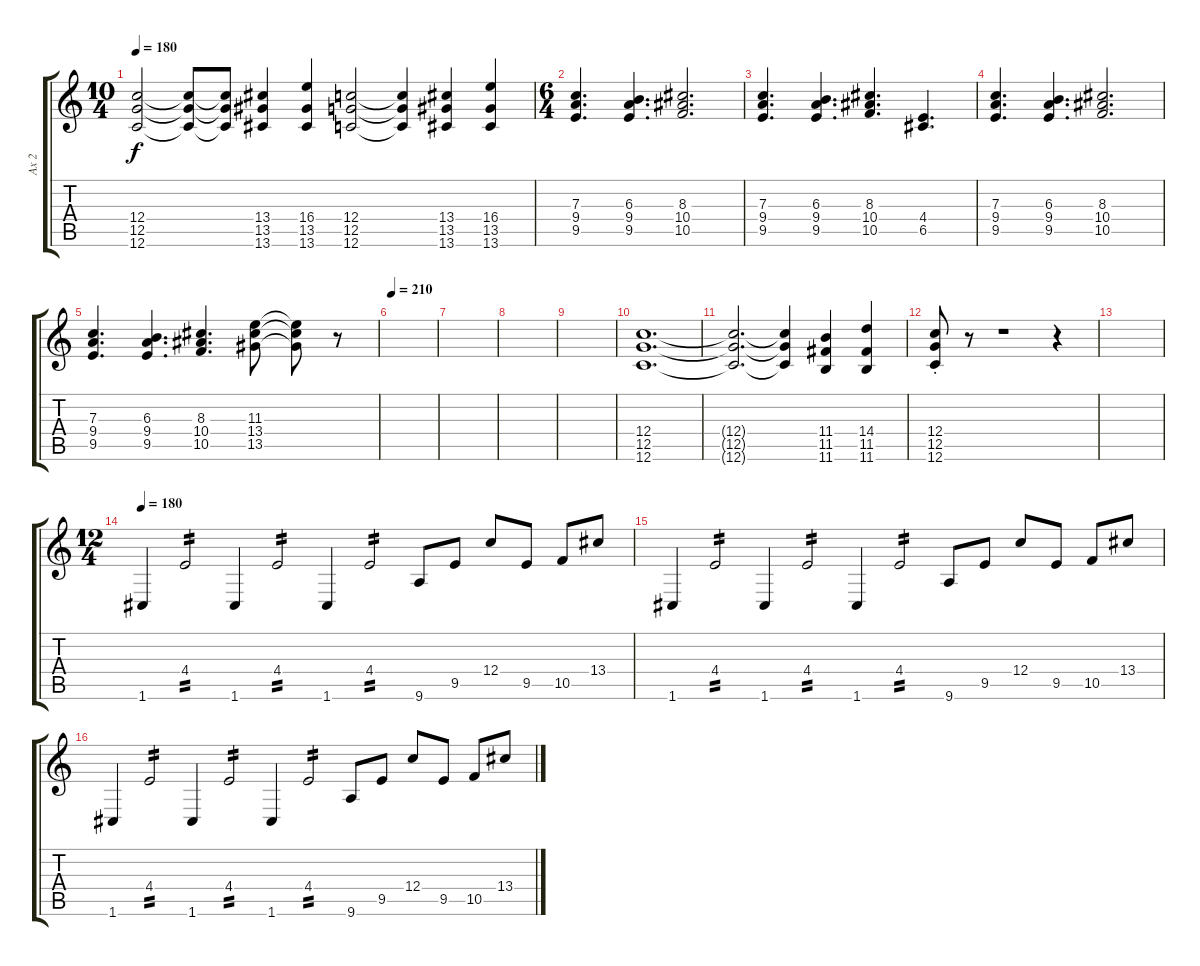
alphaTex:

\track ("Ax 2" "Ax 2") {instrument distortionguitar}
\staff {score tabs}
\tuning (D4 A3 F3 C3 G2 C2) {hide}
\ts (10 4)
\tempo 180
\clef g2
\ks c
(12.4 12.5 12.6).2{dy f} (12.4{t} 12.5{t} 12.6{t}).8 (12.4{t} 12.5{t} 12.6{t}).8 (13.4 13.5 13.6).4 (16.4 13.5 13.6).4 (12.4 12.5 12.6).2 (12.4{t} 12.5{t} 12.6{t}).4 (13.4 13.5 13.6).4 (16.4 13.5 13.6).4 |
\ts (6 4)
(7.3 9.4 9.5).4{d} (6.3 9.4 9.5).4{d} (8.3 10.4 10.5).2{d} |
(7.3 9.4 9.5).4{d} (6.3 9.4 9.5).4{d} (8.3 10.4 10.5).4{d} (4.4 6.5).4{d} |
(7.3 9.4 9.5).4{d} (6.3 9.4 9.5).4{d} (8.3 10.4 10.5).2{d} |
(7.3 9.4 9.5).4{d} (6.3 9.4 9.5).4{d} (8.3 10.4 10.5).4{d} (11.3 13.4 13.5).8 (11.3{t} 13.4{t} 13.5{t}).8 r.8 |
\tempo 210
|
|
|
|
(12.4 12.5 12.6).1{d} |
(12.4{t} 12.5{t} 12.6{t}).2{d} (12.4{t} 12.5{t} 12.6{t}).4 (11.4 11.5 11.6).4 (14.4 11.5 11.6).4 |
(12.4{st} 12.5{st} 12.6{st}).8 r.8 r.1 r.4 |
|
\ts (12 4)
\tempo 180
1.6.4 4.4.2{tp 2} 1.6.4 4.4.2{tp 2} 1.6.4 4.4.2{tp 2} 9.6.8 9.5.8 12.4.8 9.5.8 10.5.8 13.4.8 |
1.6.4 4.4.2{tp 2} 1.6.4 4.4.2{tp 2} 1.6.4 4.4.2{tp 2} 9.6.8 9.5.8 12.4.8 9.5.8 10.5.8 13.4.8 |
1.6.4 4.4.2{tp 2} 1.6.4 4.4.2{tp 2} 1.6.4 4.4.2{tp 2} 9.6.8 9.5.8 12.4.8 9.5.8 10.5.8 13.4.8
